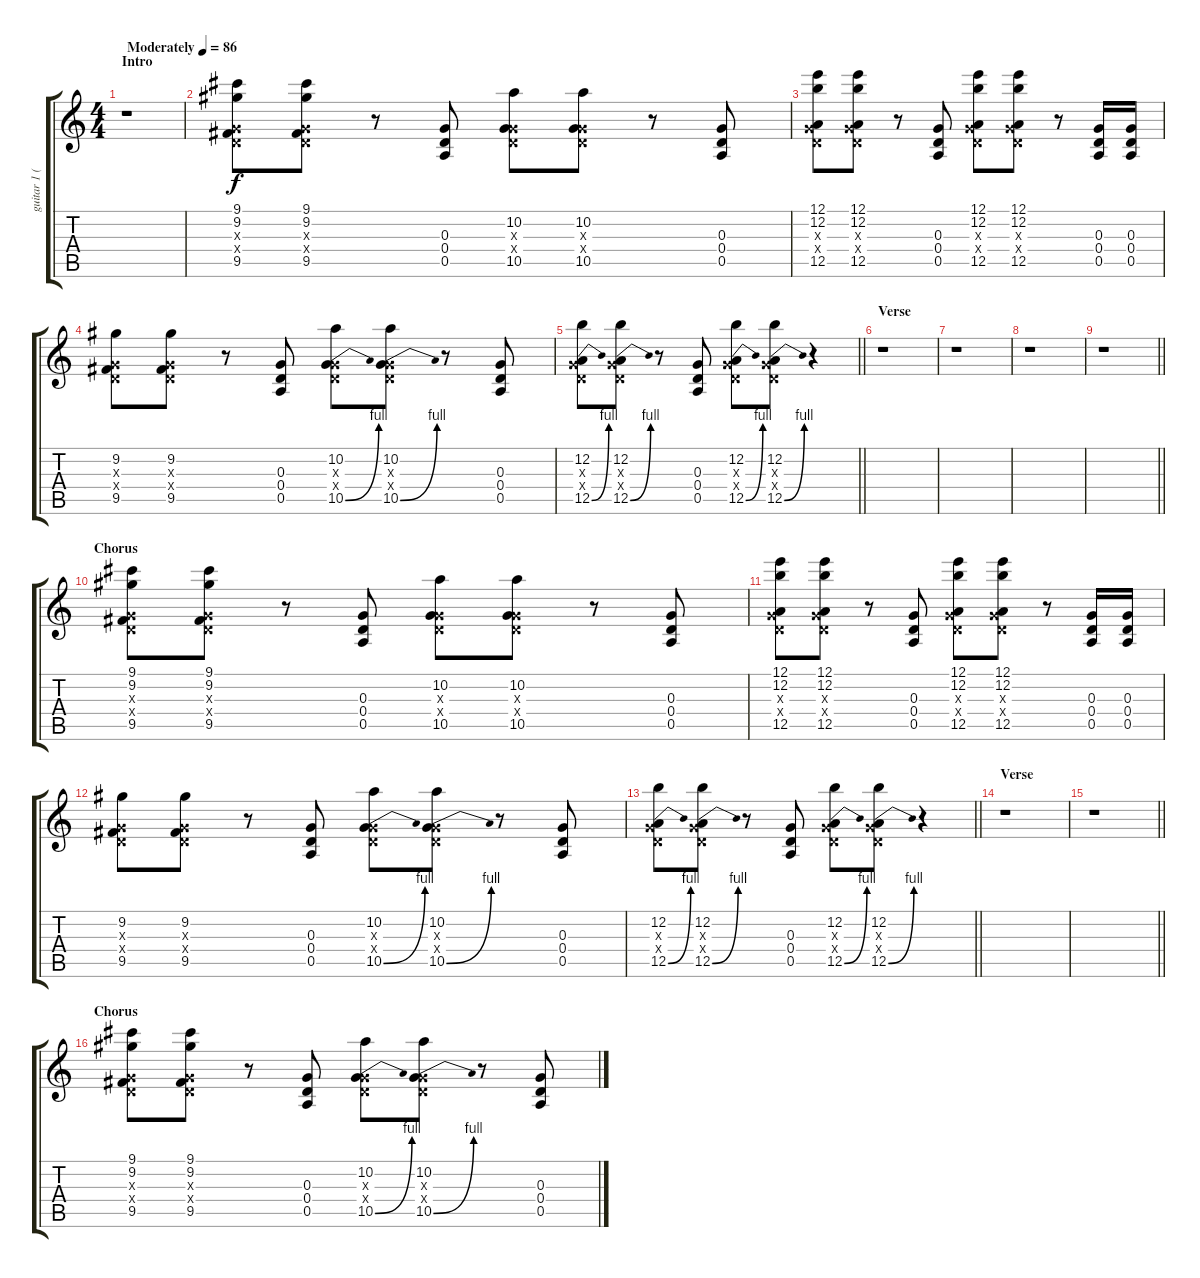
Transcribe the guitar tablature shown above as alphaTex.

\track ("guitar 1 (brock)" "guitar 1 (") {instrument overdrivenguitar}
\staff {score tabs}
\tuning (E4 B3 G3 D3 A2 E2) {hide}
\ts (4 4)
\section ("" "Intro")
\tempo (86 "Moderately")
\clef g2
\ks c
r.1{dy f instrument overdrivenguitar} |
(9.1 9.2 0.3{x} 0.4{x} 9.5).8 (9.1 9.2 0.3{x} 0.4{x} 9.5).8 r.8 (0.3 0.4 0.5).8 (10.2 0.3{x} 0.4{x} 10.5).8 (10.2 0.3{x} 0.4{x} 10.5).8 r.8 (0.3 0.4 0.5).8 |
(12.1 12.2 0.3{x} 0.4{x} 12.5).8 (12.1 12.2 0.3{x} 0.4{x} 12.5).8 r.8 (0.3 0.4 0.5).8 (12.1 12.2 0.3{x} 0.4{x} 12.5).8 (12.1 12.2 0.3{x} 0.4{x} 12.5).8 r.8 (0.3 0.4 0.5).16 (0.3 0.4 0.5).16 |
(9.2 0.3{x} 0.4{x} 9.5).8 (9.2 0.3{x} 0.4{x} 9.5).8 r.8 (0.3 0.4 0.5).8 (10.2 0.3{x} 0.4{x} 10.5{be (bend 0 0 60 4)}).8 (10.2 0.3{x} 0.4{x} 10.5{be (bend 0 0 60 4)}).8 r.8 (0.3 0.4 0.5).8 |
\barLineRight lightlight
(12.2 0.3{x} 0.4{x} 12.5{be (bend 0 0 60 4)}).8 (12.2 0.3{x} 0.4{x} 12.5{be (bend 0 0 60 4)}).8 r.8 (0.3 0.4 0.5).8 (12.2 0.3{x} 0.4{x} 12.5{be (bend 0 0 60 4)}).8 (12.2 0.3{x} 0.4{x} 12.5{be (bend 0 0 60 4)}).8 r.4 |
\section ("" "Verse")
r.1 |
r.1 |
r.1 |
\barLineRight lightlight
r.1 |
\section ("" "Chorus")
(9.1 9.2 0.3{x} 0.4{x} 9.5).8 (9.1 9.2 0.3{x} 0.4{x} 9.5).8 r.8 (0.3 0.4 0.5).8 (10.2 0.3{x} 0.4{x} 10.5).8 (10.2 0.3{x} 0.4{x} 10.5).8 r.8 (0.3 0.4 0.5).8 |
(12.1 12.2 0.3{x} 0.4{x} 12.5).8 (12.1 12.2 0.3{x} 0.4{x} 12.5).8 r.8 (0.3 0.4 0.5).8 (12.1 12.2 0.3{x} 0.4{x} 12.5).8 (12.1 12.2 0.3{x} 0.4{x} 12.5).8 r.8 (0.3 0.4 0.5).16 (0.3 0.4 0.5).16 |
(9.2 0.3{x} 0.4{x} 9.5).8 (9.2 0.3{x} 0.4{x} 9.5).8 r.8 (0.3 0.4 0.5).8 (10.2 0.3{x} 0.4{x} 10.5{be (bend 0 0 60 4)}).8 (10.2 0.3{x} 0.4{x} 10.5{be (bend 0 0 60 4)}).8 r.8 (0.3 0.4 0.5).8 |
\barLineRight lightlight
(12.2 0.3{x} 0.4{x} 12.5{be (bend 0 0 60 4)}).8 (12.2 0.3{x} 0.4{x} 12.5{be (bend 0 0 60 4)}).8 r.8 (0.3 0.4 0.5).8 (12.2 0.3{x} 0.4{x} 12.5{be (bend 0 0 60 4)}).8 (12.2 0.3{x} 0.4{x} 12.5{be (bend 0 0 60 4)}).8 r.4 |
\section ("" "Verse")
r.1 |
\barLineRight lightlight
r.1 |
\section ("" "Chorus")
(9.1 9.2 0.3{x} 0.4{x} 9.5).8 (9.1 9.2 0.3{x} 0.4{x} 9.5).8 r.8 (0.3 0.4 0.5).8 (10.2 0.3{x} 0.4{x} 10.5{be (bend 0 0 60 4)}).8 (10.2 0.3{x} 0.4{x} 10.5{be (bend 0 0 60 4)}).8 r.8 (0.3 0.4 0.5).8
